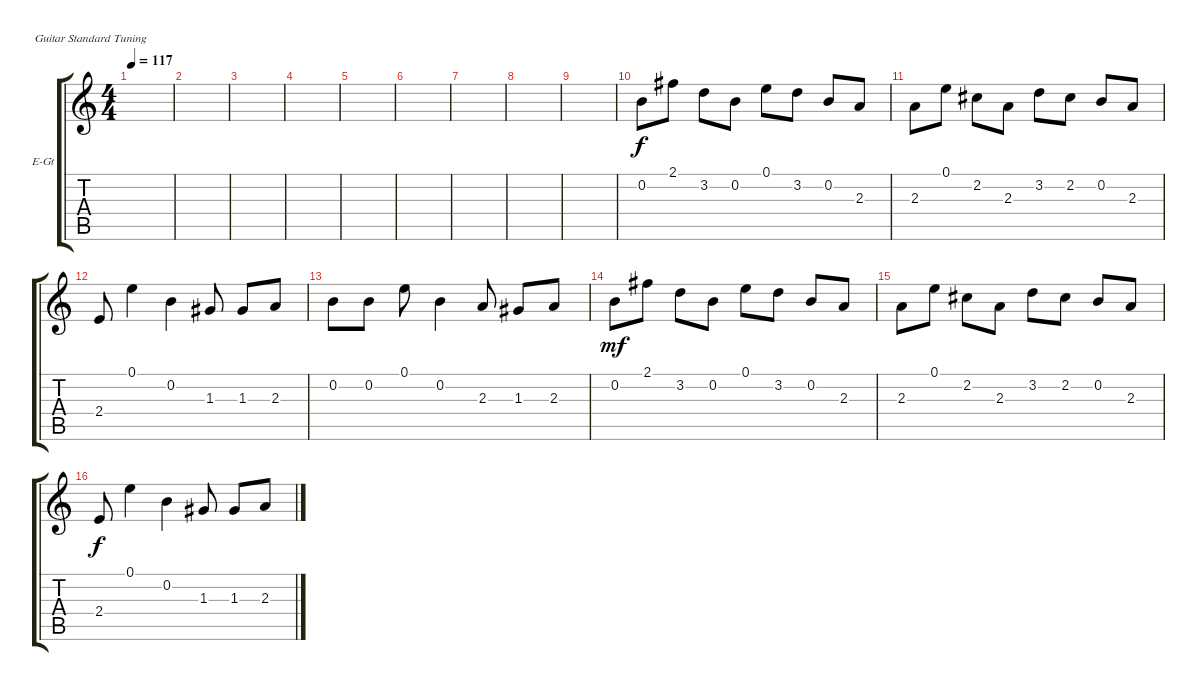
\defaultSystemsLayout 4
\bracketExtendMode groupsimilarinstruments
\firstSystemTrackNameOrientation horizontal
\otherSystemsTrackNameOrientation horizontal
\track ("Electric Guitar" "E-Gt") {instrument electricguitarclean}
\staff {score tabs}
\tuning (E4 B3 G3 D3 A2 E2)
\ts (4 4)
\tempo 117
\clef g2
\scale
0.333333
\ks c
|
\scale
0.333333 |
\scale
0.333333 |
\scale
0.333333 |
\scale
0.333333 |
\scale
0.333333 |
\scale
0.333333 |
\scale
0.333333 |
\scale
0.333333 |
\scale
0.333333 0.2.8 2.1.8 3.2.8 0.2.8 0.1.8 3.2.8 0.2.8 2.3.8 |
\scale
0.333333 2.3.8 0.1.8 2.2.8 2.3.8 3.2.8 2.2.8 0.2.8 2.3.8 |
2.4.8{dy f} 0.1.4 0.2.4 1.3.8 1.3.8 2.3.8 |
0.2.8 0.2.8 0.1.8 0.2.4 2.3.8 1.3.8 2.3.8 |
0.2.8{dy mf} 2.1.8 3.2.8 0.2.8 0.1.8 3.2.8 0.2.8 2.3.8 |
2.3.8 0.1.8 2.2.8 2.3.8 3.2.8 2.2.8 0.2.8 2.3.8 |
2.4.8{dy f} 0.1.4 0.2.4 1.3.8 1.3.8 2.3.8
